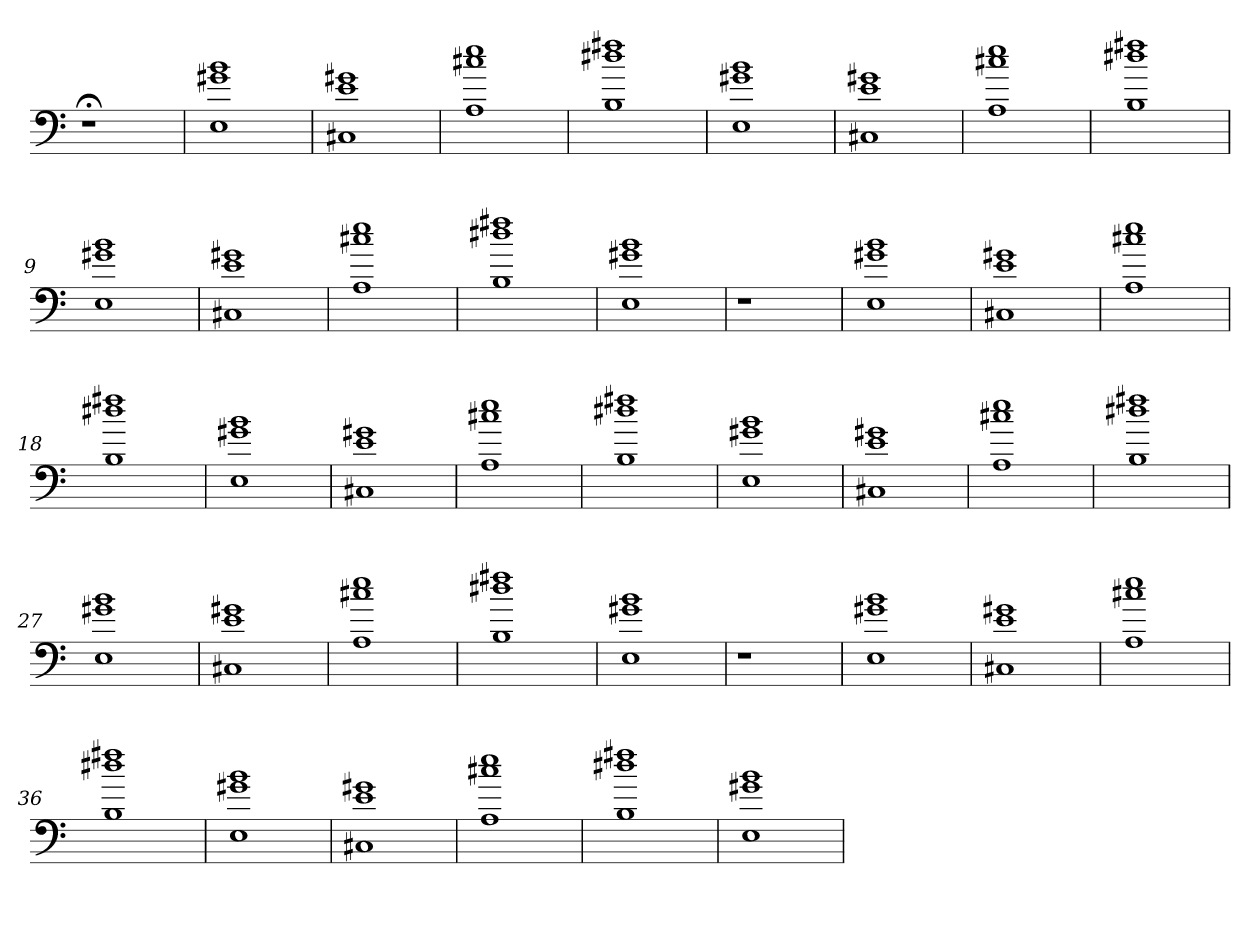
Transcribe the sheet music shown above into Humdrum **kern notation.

**kern
*part1
*staff1
=
1r;<
=1
1E 1g#X 1b
=2
1C#X 1e 1g#X
=3
1A 1cc#X 1ee
=4
1B 1dd#X 1ff#X
=5
1E 1g#X 1b
=6
1C#X 1e 1g#X
=7
1A 1cc#X 1ee
=8
1B 1dd#X 1ff#X
=9
1E 1g#X 1b
=10
1C#X 1e 1g#X
=11
1A 1cc#X 1ee
=12
1B 1dd#X 1ff#X
=13
1E 1g#X 1b
=14
1r
=15
1E 1g#X 1b
=16
1C#X 1e 1g#X
=17
1A 1cc#X 1ee
=18
1B 1dd#X 1ff#X
=19
1E 1g#X 1b
=20
1C#X 1e 1g#X
=21
1A 1cc#X 1ee
=22
1B 1dd#X 1ff#X
=23
1E 1g#X 1b
=24
1C#X 1e 1g#X
=25
1A 1cc#X 1ee
=26
1B 1dd#X 1ff#X
=27
1E 1g#X 1b
=28
1C#X 1e 1g#X
=29
1A 1cc#X 1ee
=30
1B 1dd#X 1ff#X
=31
1E 1g#X 1b
=32
1r
=33
1E 1g#X 1b
=34
1C#X 1e 1g#X
=35
1A 1cc#X 1ee
=36
1B 1dd#X 1ff#X
=37
1E 1g#X 1b
=38
1C#X 1e 1g#X
=39
1A 1cc#X 1ee
=40
1B 1dd#X 1ff#X
=41
1E 1g#X 1b
=
*-
